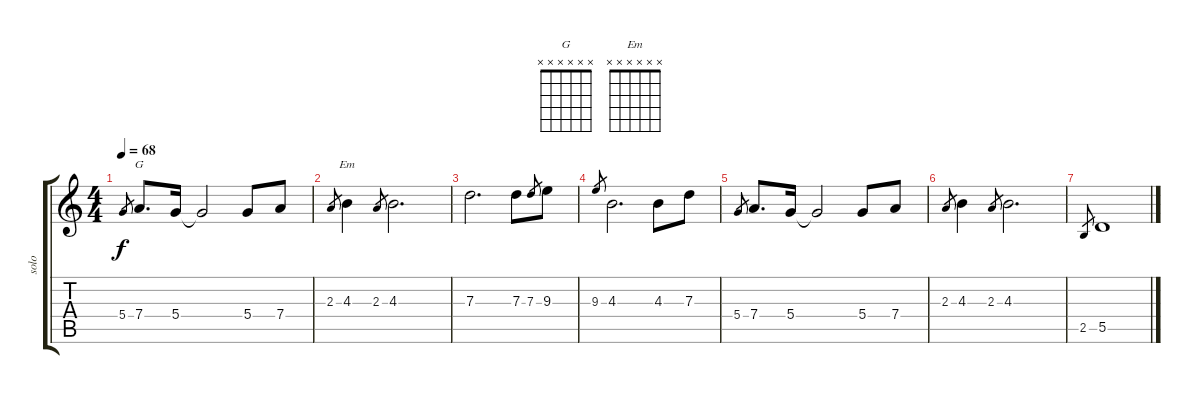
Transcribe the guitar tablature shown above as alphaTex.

\track ("solo" "solo") {instrument overdrivenguitar}
\staff {score tabs}
\tuning (E4 B3 G3 D3 A2 E2) {hide}
\chord ("G" x x x x x x)
\chord ("Em" x x x x x x)
\ts (4 4)
\tempo 68
\clef g2
\ks c
5.4.8{gr dy f} 7.4.8{d ch "G"} 5.4.16 5.4{t}.2 5.4.8 7.4.8 |
2.3.8{gr} 4.3.4{ch "Em"} 2.3.8{gr} 4.3.2{d} |
7.3.2{d volume 15} 7.3.8 7.3.8{gr} 9.3.8 |
9.3.8{gr} 4.3.2{d} 4.3.8 7.3.8 |
5.4.8{gr} 7.4.8{d} 5.4.16 5.4{t}.2 5.4.8 7.4.8 |
2.3.8{gr} 4.3.4 2.3.8{gr} 4.3.2{d} |
2.5.8{gr} 5.5.1
